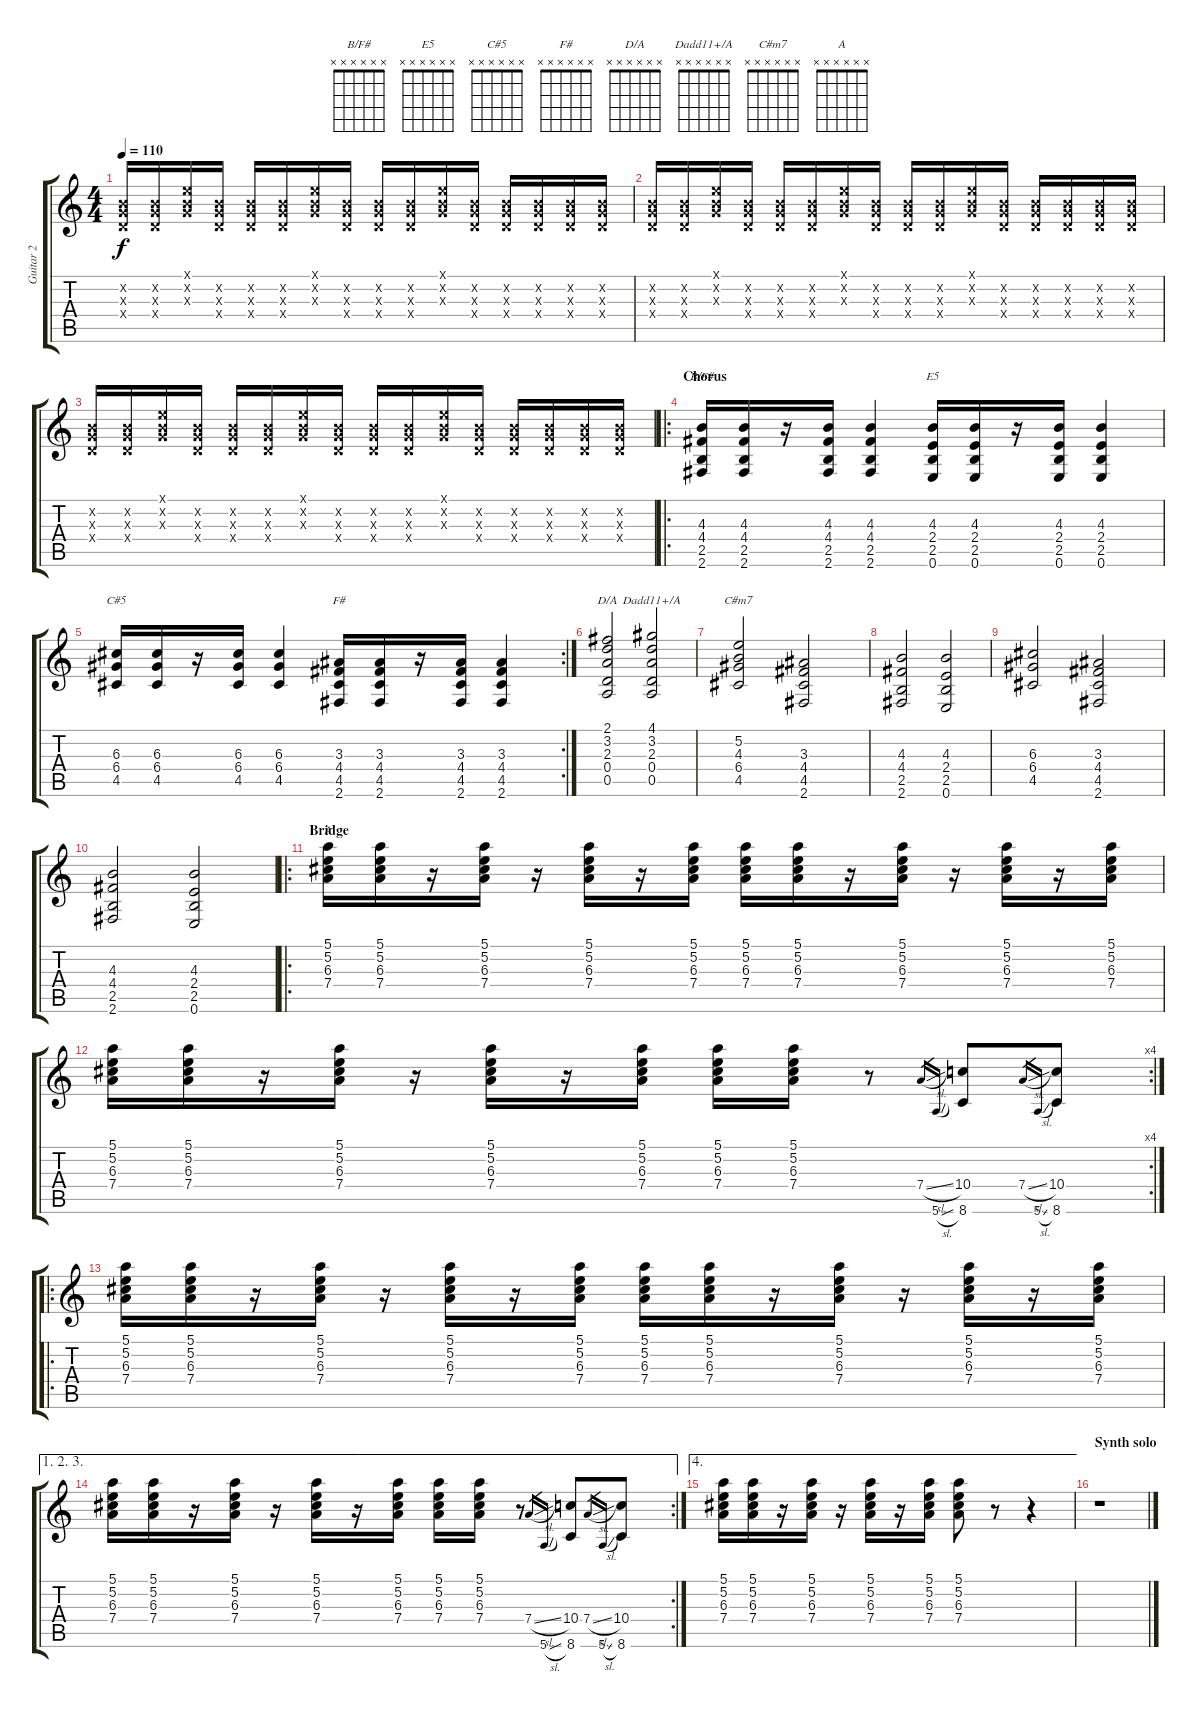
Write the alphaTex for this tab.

\track ("Guitar 2" "Guitar 2") {instrument distortionguitar}
\staff {score tabs}
\tuning (E4 B3 G3 D3 A2 E2) {hide}
\chord ("B/F#" x x x x x x) {firstfret 0}
\chord ("E5" x x x x x x) {firstfret 0}
\chord ("C#5" x x x x x x) {firstfret 0}
\chord ("F#" x x x x x x) {firstfret 0}
\chord ("D/A" x x x x x x) {firstfret 0}
\chord ("Dadd11+/A" x x x x x x) {firstfret 0}
\chord ("C#m7" x x x x x x) {firstfret 0}
\chord ("A" x x x x x x) {firstfret 0}
\ts (4 4)
\tempo 110
\clef g2
\ks c
(0.2{x} 0.3{x} 0.4{x}).16{dy f} (0.2{x} 0.3{x} 0.4{x}).16 (0.1{x} 0.2{x} 0.3{x}).16 (0.2{x} 0.3{x} 0.4{x}).16 (0.2{x} 0.3{x} 0.4{x}).16 (0.2{x} 0.3{x} 0.4{x}).16 (0.1{x} 0.2{x} 0.3{x}).16 (0.2{x} 0.3{x} 0.4{x}).16 (0.2{x} 0.3{x} 0.4{x}).16 (0.2{x} 0.3{x} 0.4{x}).16 (0.1{x} 0.2{x} 0.3{x}).16 (0.2{x} 0.3{x} 0.4{x}).16 (0.2{x} 0.3{x} 0.4{x}).16 (0.2{x} 0.3{x} 0.4{x}).16 (0.2{x} 0.3{x} 0.4{x}).16 (0.2{x} 0.3{x} 0.4{x}).16 |
(0.2{x} 0.3{x} 0.4{x}).16 (0.2{x} 0.3{x} 0.4{x}).16 (0.1{x} 0.2{x} 0.3{x}).16 (0.2{x} 0.3{x} 0.4{x}).16 (0.2{x} 0.3{x} 0.4{x}).16 (0.2{x} 0.3{x} 0.4{x}).16 (0.1{x} 0.2{x} 0.3{x}).16 (0.2{x} 0.3{x} 0.4{x}).16 (0.2{x} 0.3{x} 0.4{x}).16 (0.2{x} 0.3{x} 0.4{x}).16 (0.1{x} 0.2{x} 0.3{x}).16 (0.2{x} 0.3{x} 0.4{x}).16 (0.2{x} 0.3{x} 0.4{x}).16 (0.2{x} 0.3{x} 0.4{x}).16 (0.2{x} 0.3{x} 0.4{x}).16 (0.2{x} 0.3{x} 0.4{x}).16 |
(0.2{x} 0.3{x} 0.4{x}).16 (0.2{x} 0.3{x} 0.4{x}).16 (0.1{x} 0.2{x} 0.3{x}).16 (0.2{x} 0.3{x} 0.4{x}).16 (0.2{x} 0.3{x} 0.4{x}).16 (0.2{x} 0.3{x} 0.4{x}).16 (0.1{x} 0.2{x} 0.3{x}).16 (0.2{x} 0.3{x} 0.4{x}).16 (0.2{x} 0.3{x} 0.4{x}).16 (0.2{x} 0.3{x} 0.4{x}).16 (0.1{x} 0.2{x} 0.3{x}).16 (0.2{x} 0.3{x} 0.4{x}).16 (0.2{x} 0.3{x} 0.4{x}).16 (0.2{x} 0.3{x} 0.4{x}).16 (0.2{x} 0.3{x} 0.4{x}).16 (0.2{x} 0.3{x} 0.4{x}).16 |
\ro
\section ("" "Chorus")
(4.3 4.4 2.5 2.6).16{ch "B/F#"} (4.3 4.4 2.5 2.6).16 r.16 (4.3 4.4 2.5 2.6).16 (4.3 4.4 2.5 2.6).4 (4.3 2.4 2.5 0.6).16{ch "E5"} (4.3 2.4 2.5 0.6).16 r.16 (4.3 2.4 2.5 0.6).16 (4.3 2.4 2.5 0.6).4 |
\rc 2
(6.3 6.4 4.5).16{ch "C#5"} (6.3 6.4 4.5).16 r.16 (6.3 6.4 4.5).16 (6.3 6.4 4.5).4 (3.3 4.4 4.5 2.6).16{ch "F#"} (3.3 4.4 4.5 2.6).16 r.16 (3.3 4.4 4.5 2.6).16 (3.3 4.4 4.5 2.6).4 |
(2.1 3.2 2.3 0.4 0.5).2{ch "D/A"} (4.1 3.2 2.3 0.4 0.5).2{ch "Dadd11+/A"} |
(5.2 4.3 6.4 4.5).2{ch "C#m7"} (3.3 4.4 4.5 2.6).2 |
(4.3 4.4 2.5 2.6).2 (4.3 2.4 2.5 0.6).2 |
(6.3 6.4 4.5).2 (3.3 4.4 4.5 2.6).2 |
(4.3 4.4 2.5 2.6).2 (4.3 2.4 2.5 0.6).2 |
\ro
\section ("" "Bridge")
(5.1 5.2 6.3 7.4).16{ch "A"} (5.1 5.2 6.3 7.4).16 r.16 (5.1 5.2 6.3 7.4).16 r.16 (5.1 5.2 6.3 7.4).16 r.16 (5.1 5.2 6.3 7.4).16 (5.1 5.2 6.3 7.4).16 (5.1 5.2 6.3 7.4).16 r.16 (5.1 5.2 6.3 7.4).16 r.16 (5.1 5.2 6.3 7.4).16 r.16 (5.1 5.2 6.3 7.4).16 |
\rc 4
(5.1 5.2 6.3 7.4).16 (5.1 5.2 6.3 7.4).16 r.16 (5.1 5.2 6.3 7.4).16 r.16 (5.1 5.2 6.3 7.4).16 r.16 (5.1 5.2 6.3 7.4).16 (5.1 5.2 6.3 7.4).16 (5.1 5.2 6.3 7.4).16 r.8 7.4{sl}.16{gr} 5.6{sl}.16{gr} (10.4 8.6).8 7.4{sl}.16{gr} 5.6{sl}.16{gr} (10.4 8.6).8 |
\ro
(5.1 5.2 6.3 7.4).16 (5.1 5.2 6.3 7.4).16 r.16 (5.1 5.2 6.3 7.4).16 r.16 (5.1 5.2 6.3 7.4).16 r.16 (5.1 5.2 6.3 7.4).16 (5.1 5.2 6.3 7.4).16 (5.1 5.2 6.3 7.4).16 r.16 (5.1 5.2 6.3 7.4).16 r.16 (5.1 5.2 6.3 7.4).16 r.16 (5.1 5.2 6.3 7.4).16 |
\ae (1 2 3)
\rc 2
(5.1 5.2 6.3 7.4).16 (5.1 5.2 6.3 7.4).16 r.16 (5.1 5.2 6.3 7.4).16 r.16 (5.1 5.2 6.3 7.4).16 r.16 (5.1 5.2 6.3 7.4).16 (5.1 5.2 6.3 7.4).16 (5.1 5.2 6.3 7.4).16 r.8 7.4{sl}.16{gr} 5.6{sl}.16{gr} (10.4 8.6).8 7.4{sl}.16{gr} 5.6{sl}.16{gr} (10.4 8.6).8 |
\ae 4
(5.1 5.2 6.3 7.4).16 (5.1 5.2 6.3 7.4).16 r.16 (5.1 5.2 6.3 7.4).16 r.16 (5.1 5.2 6.3 7.4).16 r.16 (5.1 5.2 6.3 7.4).16 (5.1 5.2 6.3 7.4).8 r.8 r.4 |
\section ("" "Synth solo")
r.1
